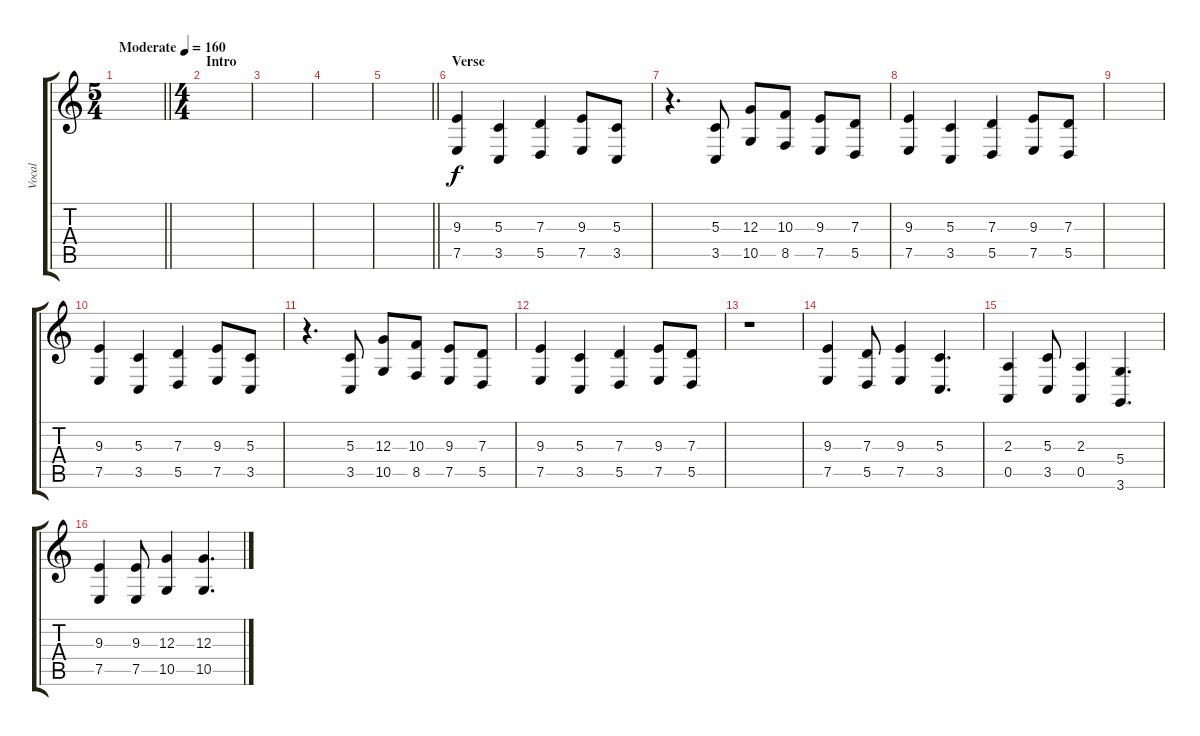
\track ("Vocal" "Vocal") {instrument tenorsax}
\staff {score tabs}
\tuning (E4 B3 G3 D3 A2 E2) {hide}
\ts (5 4)
\tempo (160 "Moderate")
\clef g2
\barLineRight lightlight
\ks c
|
\ts (4 4)
\section ("" "Intro")
|
|
|
\barLineRight lightlight
|
\section ("" "Verse")
(9.3 7.5).4{instrument choiraahs} (5.3 3.5).4 (7.3 5.5).4 (9.3 7.5).8 (5.3 3.5).8 |
r.4{d} (5.3 3.5).8 (12.3 10.5).8{txt ""} (10.3 8.5).8 (9.3 7.5).8 (7.3 5.5).8 |
(9.3 7.5).4 (5.3 3.5).4 (7.3 5.5).4 (9.3 7.5).8 (7.3 5.5).8 |
|
(9.3 7.5).4 (5.3 3.5).4 (7.3 5.5).4 (9.3 7.5).8 (5.3 3.5).8 |
r.4{d} (5.3 3.5).8 (12.3 10.5).8 (10.3 8.5).8 (9.3 7.5).8 (7.3 5.5).8 |
(9.3 7.5).4 (5.3 3.5).4 (7.3 5.5).4 (9.3 7.5).8 (7.3 5.5).8 |
r.1 |
(9.3 7.5).4{instrument tenorsax} (7.3 5.5).8 (9.3 7.5).4 (5.3 3.5).4{d} |
(2.3 0.5).4 (5.3 3.5).8 (2.3 0.5).4 (5.4 3.6).4{d} |
(9.3 7.5).4 (9.3 7.5).8 (12.3 10.5).4 (12.3 10.5).4{d}
